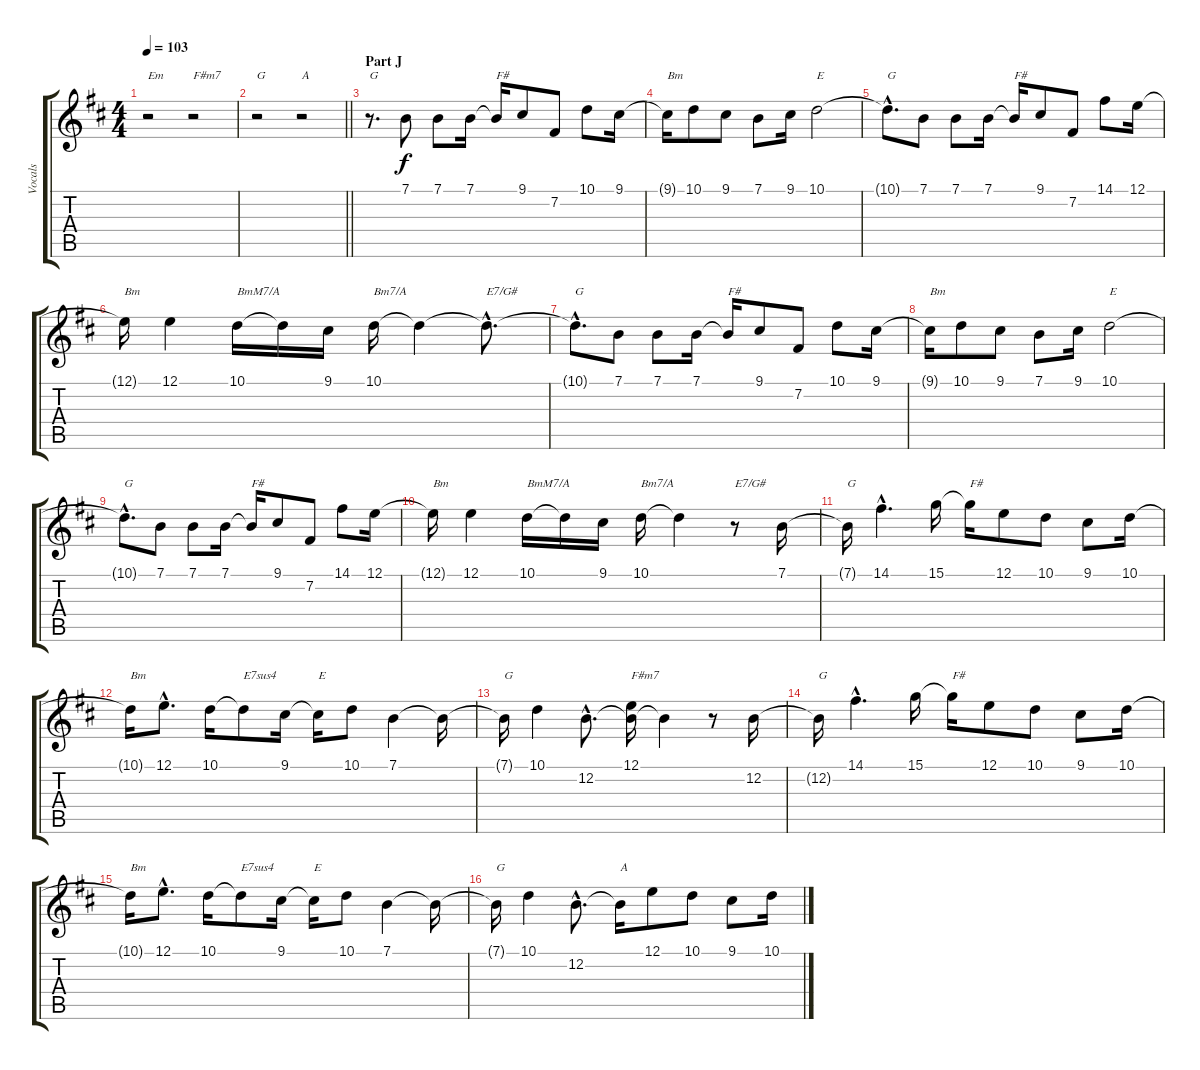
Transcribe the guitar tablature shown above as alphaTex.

\track ("Vocals" "Vocals") {instrument trumpet}
\staff {score tabs}
\tuning (E4 B3 G3 D3 A2 E2) {hide}
\ts (4 4)
\tempo 103
\clef g2
\ks d
r.2{txt "Em" dy f} r.2{txt "F#m7"} |
\barLineRight lightlight
r.2{txt "G"} r.2{txt "A"} |
\section ("" "Part J")
r.8{d txt "G"} 7.1.8 7.1.8 7.1.16 7.1{t}.16{txt "F#"} 9.1.8 7.2.8 10.1.8 9.1.16 |
9.1{t}.16{txt "Bm"} 10.1.8 9.1.8 7.1.8 9.1.16 10.1.2{txt "E"} |
10.1{hac t}.8{d txt "G"} 7.1.8 7.1.8 7.1.16 7.1{t}.16{txt "F#"} 9.1.8 7.2.8 14.1.8 12.1.16 |
12.1{t}.16{txt "Bm"} 12.1.4 10.1.16{txt "BmM7/A"} 10.1{t}.16 9.1.16 10.1.16{txt "Bm7/A"} 10.1{t}.4 10.1{hac t}.8{d txt "E7/G#"} |
10.1{hac t}.8{d txt "G"} 7.1.8 7.1.8 7.1.16 7.1{t}.16{txt "F#"} 9.1.8 7.2.8 10.1.8 9.1.16 |
9.1{t}.16{txt "Bm"} 10.1.8 9.1.8 7.1.8 9.1.16 10.1.2{txt "E"} |
10.1{hac t}.8{d txt "G"} 7.1.8 7.1.8 7.1.16 7.1{t}.16{txt "F#"} 9.1.8 7.2.8 14.1.8 12.1.16 |
12.1{t}.16{txt "Bm"} 12.1.4 10.1.16{txt "BmM7/A"} 10.1{t}.16 9.1.16 10.1.16{txt "Bm7/A"} 10.1{t}.4 r.8{txt "E7/G#"} 7.1.16 |
7.1{t}.16{txt "G"} 14.1{hac}.4{d} 15.1.16 15.1{t}.16{txt "F#"} 12.1.8 10.1.8 9.1.8 10.1.16 |
10.1{t}.16{txt "Bm"} 12.1{hac}.8{d} 10.1.16 10.1{t}.8{txt "E7sus4"} 9.1.16 9.1{t}.16{txt "E"} 10.1.8 7.1.4 7.1{t}.16 |
7.1{t}.16{txt "G"} 10.1.4 12.2{hac}.8{d} (12.1 12.2{t}).16{txt "F#m7"} 12.2{t}.4 r.8 12.2.16 |
12.2{t}.16{txt "G"} 14.1{hac}.4{d} 15.1.16 15.1{t}.16{txt "F#"} 12.1.8 10.1.8 9.1.8 10.1.16 |
10.1{t}.16{txt "Bm"} 12.1{hac}.8{d} 10.1.16 10.1{t}.8{txt "E7sus4"} 9.1.16 9.1{t}.16{txt "E"} 10.1.8 7.1.4 7.1{t}.16 |
7.1{t}.16{txt "G"} 10.1.4 12.2{hac}.8{d} 12.2{t}.16{txt "A"} 12.1.8 10.1.8 9.1.8 10.1.16
